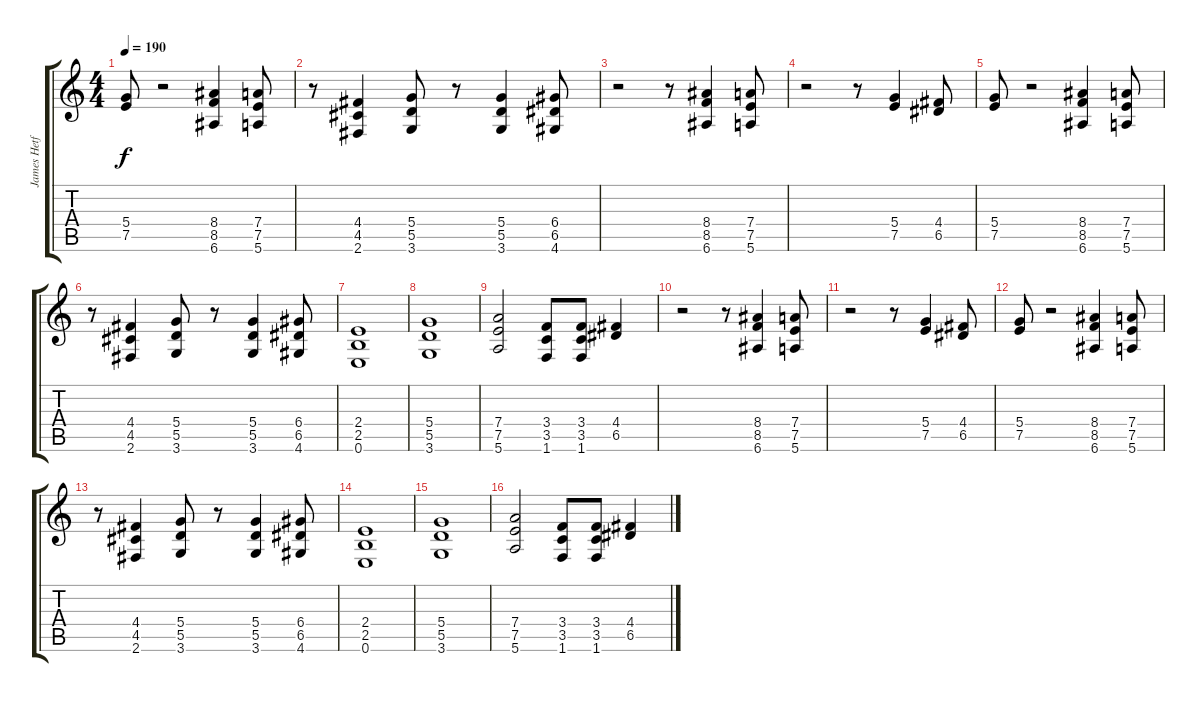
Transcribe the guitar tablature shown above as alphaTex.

\track ("James Hetfield" "James Hetf") {instrument distortionguitar}
\staff {score tabs}
\tuning (E4 B3 G3 D3 A2 E2) {hide}
\ts (4 4)
\tempo 190
\clef g2
\ks c
(5.4 7.5).8{dy f} r.2 (8.4 8.5 6.6).4 (7.4 7.5 5.6).8 |
r.8 (4.4 4.5 2.6).4 (5.4 5.5 3.6).8 r.8 (5.4 5.5 3.6).4 (6.4 6.5 4.6).8 |
r.2 r.8 (8.4 8.5 6.6).4 (7.4 7.5 5.6).8 |
r.2 r.8 (5.4 7.5).4 (4.4 6.5).8 |
(5.4 7.5).8 r.2 (8.4 8.5 6.6).4 (7.4 7.5 5.6).8 |
r.8 (4.4 4.5 2.6).4 (5.4 5.5 3.6).8 r.8 (5.4 5.5 3.6).4 (6.4 6.5 4.6).8 |
(2.4 2.5 0.6).1 |
(5.4 5.5 3.6).1 |
(7.4 7.5 5.6).2 (3.4 3.5 1.6).8 (3.4 3.5 1.6).8 (4.4 6.5).4 |
r.2 r.8 (8.4 8.5 6.6).4 (7.4 7.5 5.6).8 |
r.2 r.8 (5.4 7.5).4 (4.4 6.5).8 |
(5.4 7.5).8 r.2 (8.4 8.5 6.6).4 (7.4 7.5 5.6).8 |
r.8 (4.4 4.5 2.6).4 (5.4 5.5 3.6).8 r.8 (5.4 5.5 3.6).4 (6.4 6.5 4.6).8 |
(2.4 2.5 0.6).1 |
(5.4 5.5 3.6).1 |
(7.4 7.5 5.6).2 (3.4 3.5 1.6).8 (3.4 3.5 1.6).8 (4.4 6.5).4
